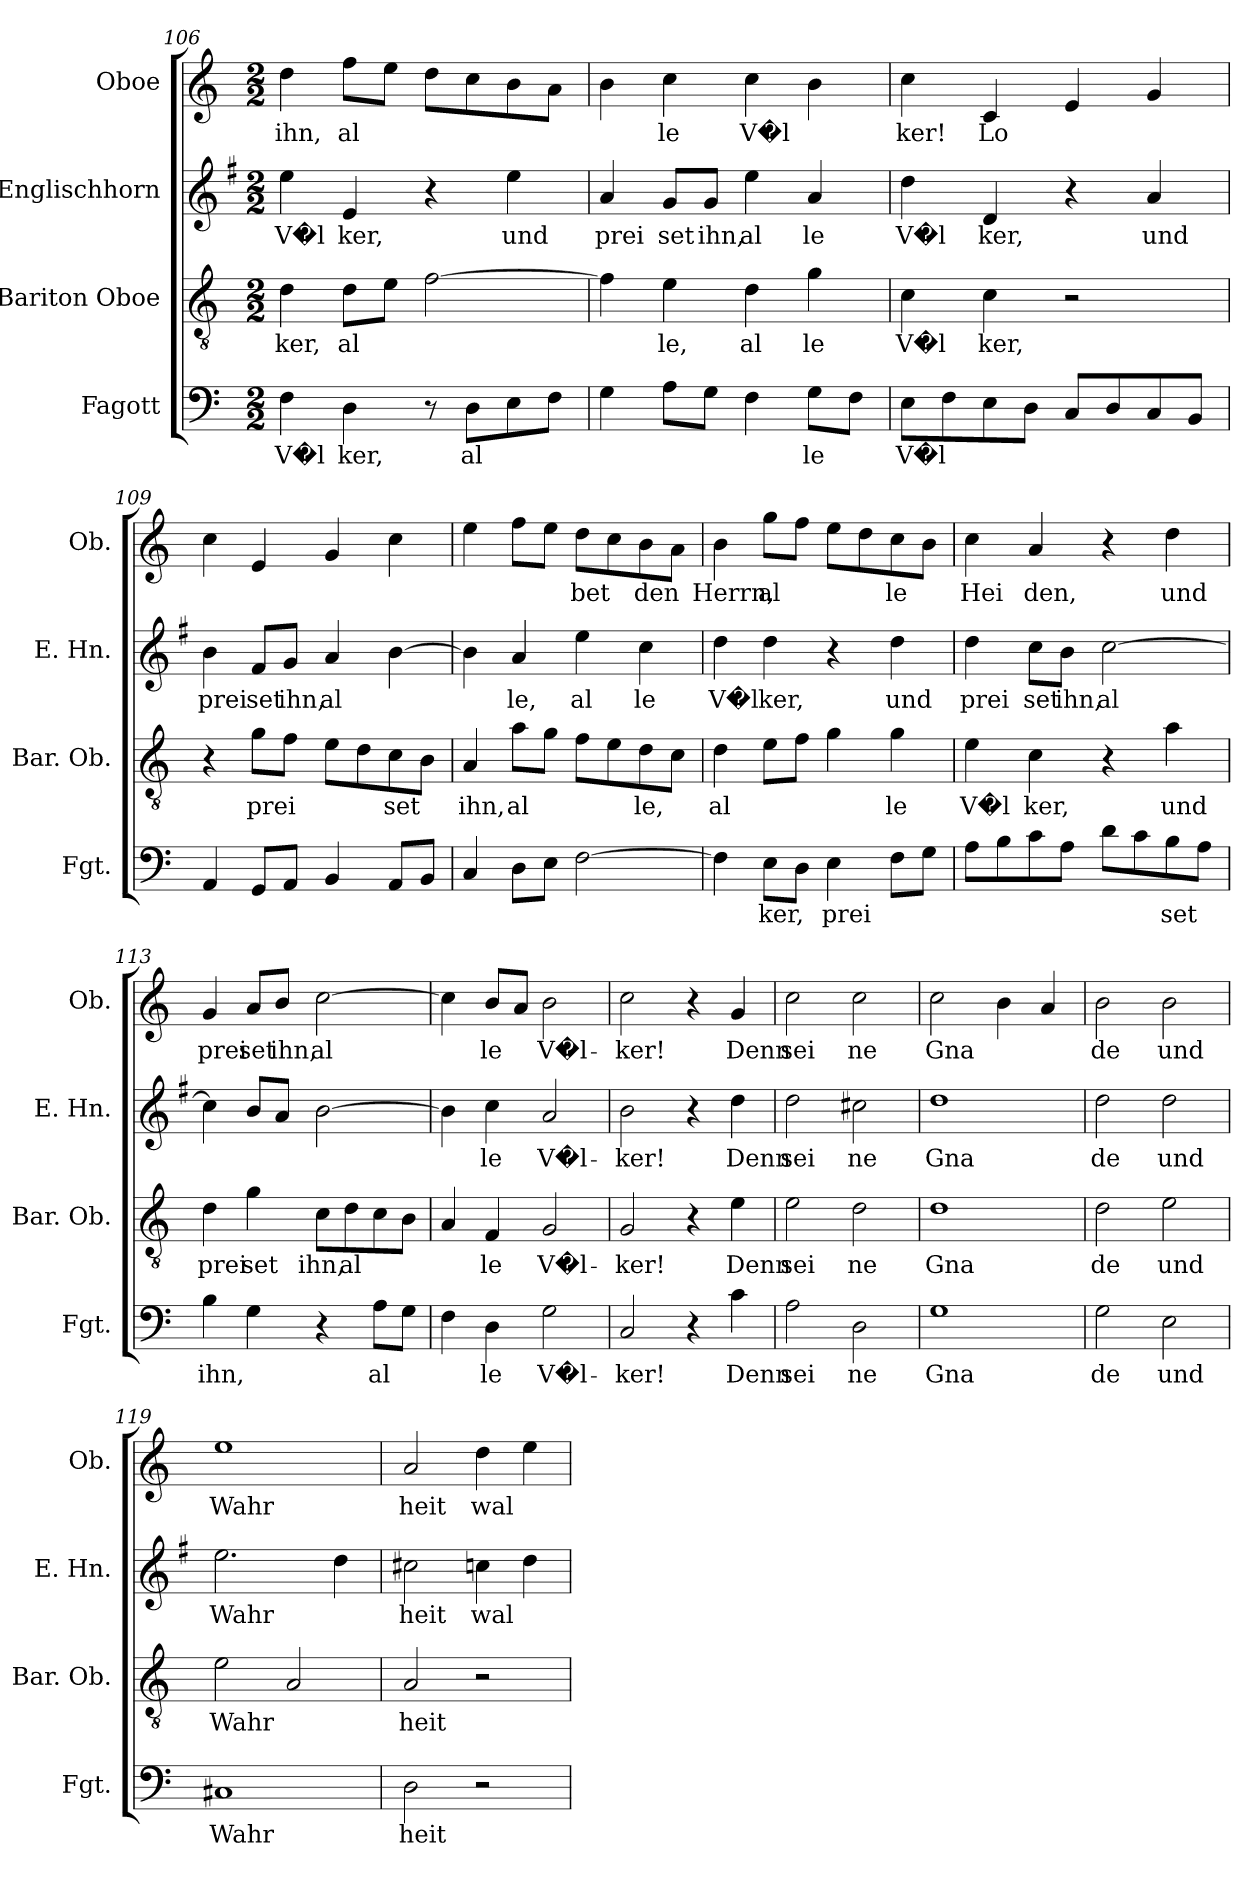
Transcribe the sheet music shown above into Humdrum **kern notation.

**kern	**text	**kern	**text	**kern	**text	**kern	**text
*part4	*part4	*part3	*part3	*part2	*part2	*part1	*part1
*staff4	*staff4	*staff3	*staff3	*staff2	*staff2	*staff1	*staff1
*I"Fagott	*	*I"Bariton Oboe	*	*I"Englischhorn	*	*I"Oboe	*
*I'Fgt.	*	*I'Bar. Ob.	*	*I'E. Hn.	*	*I'Ob.	*
*clefF4	*	*clefGv2	*	*clefG2	*	*clefG2	*
*	*	*	*	*ITrd4c7	*	*	*
*k[]	*	*k[]	*	*k[]	*	*k[]	*
*M2/2	*	*M2/2	*	*M2/2	*	*M2/2	*
=106	=106	=106	=106	=106	=106	=106	=106
4F\	V�l	4d\	ker,	4a\	V�l	4dd\	ihn,
4D\	ker,	8d\L	al	4A/	ker,	8ff\L	al
.	.	8e\J	.	.	.	8ee\J	.
8r	.	[2f\	.	4r	.	8dd\L	.
8D\L	al	.	.	.	.	8cc\	.
8E\	.	.	.	4a\	und	8b\	.
8F\J	.	.	.	.	.	8a\J	.
=107	=107	=107	=107	=107	=107	=107	=107
4G\	.	4f\]	.	4d/	prei	4b\	.
8A\L	.	4e\	le,	8c/L	set	4cc\	le
8G\J	.	.	.	8c/J	ihn,	.	.
4F\	.	4d\	al	4a\	al	4cc\	V�l
8G\L	le	4g\	le	4d/	le	4b\	.
8F\J	.	.	.	.	.	.	.
=108	=108	=108	=108	=108	=108	=108	=108
8E\L	V�l	4c\	V�l	4g\	V�l	4cc\	ker!
8F\	.	.	.	.	.	.	.
8E\	.	4c\	ker,	4G/	ker,	4c/	Lo
8D\J	.	.	.	.	.	.	.
8C/L	.	2r	.	4r	.	4e/	.
8D/	.	.	.	.	.	.	.
8C/	.	.	.	4d/	und	4g/	.
8BB/J	.	.	.	.	.	.	.
!!LO:LB:g=z
=109	=109	=109	=109	=109	=109	=109	=109
4AA/	.	4r	.	4e\	prei	4cc\	.
8GG/L	.	8g\L	prei	8B/L	set	4e/	.
8AA/J	.	8f\J	.	8c/J	ihn,	.	.
4BB/	.	8e\L	.	4d/	al	4g/	.
.	.	8d\	.	.	.	.	.
8AA/L	.	8c\	set	[4e\	.	4cc\	.
8BB/J	.	8B\J	.	.	.	.	.
=110	=110	=110	=110	=110	=110	=110	=110
4C/	.	4A/	ihn,	4e\]	.	4ee\	.
8D\L	.	8a\L	al	4d/	le,	8ff\L	.
8E\J	.	8g\J	.	.	.	8ee\J	.
[2F\	.	8f\L	.	4a\	al	8dd\L	bet
.	.	8e\	.	.	.	8cc\	.
.	.	8d\	le,	4f\	le	8b\	den
.	.	8c\J	.	.	.	8a\J	.
=111	=111	=111	=111	=111	=111	=111	=111
4F\]	.	4d\	al	4g\	V�l	4b\	Herrn,
8E\L	ker,	8e\L	.	4g\	ker,	8gg\L	al
8D\J	.	8f\J	.	.	.	8ff\J	.
4E\	prei	4g\	.	4r	.	8ee\L	.
.	.	.	.	.	.	8dd\	.
8F\L	.	4g\	le	4g\	und	8cc\	le
8G\J	.	.	.	.	.	8b\J	.
!!LO:LB:g=z
=112	=112	=112	=112	=112	=112	=112	=112
8A\L	.	4e\	V�l	4g\	prei	4cc\	Hei
8B\	.	.	.	.	.	.	.
8c\	.	4c\	ker,	8f\L	set	4a/	den,
8A\J	.	.	.	8e\J	ihn,	.	.
8d\L	.	4r	.	[2f\	al	4r	.
8c\	.	.	.	.	.	.	.
8B\	set	4a\	und	.	.	4dd\	und
8A\J	.	.	.	.	.	.	.
=113	=113	=113	=113	=113	=113	=113	=113
4B\	ihn,	4d\	prei	4f\]	.	4g/	prei
4G\	.	4g\	set	8e/L	.	8a/L	set
.	.	.	.	8d/J	.	8b/J	ihn,
4r	.	8c\L	ihn,	[2e\	.	[2cc\	al
.	.	8d\	al	.	.	.	.
8A\L	al	8c\	.	.	.	.	.
8G\J	.	8B\J	.	.	.	.	.
=114	=114	=114	=114	=114	=114	=114	=114
4F\	.	4A/	.	4e\]	.	4cc\]	.
4D\	le	4F/	le	4f\	le	8b/L	le
.	.	.	.	.	.	8a/J	.
2G\	V�l-	2G/	V�l-	2d/	V�l-	2b\	V�l-
=115	=115	=115	=115	=115	=115	=115	=115
2C/	-ker!	2G/	-ker!	2e\	-ker!	2cc\	-ker!
4r	.	4r	.	4r	.	4r	.
4c\	Denn	4e\	Denn	4g\	Denn	4g/	Denn
!!LO:PB:g=z
=116	=116	=116	=116	=116	=116	=116	=116
2A\	sei	2e\	sei	2g\	sei	2cc\	sei
2D\	ne	2d\	ne	2f#X\	ne	2cc\	ne
=117	=117	=117	=117	=117	=117	=117	=117
1G	Gna	1d	Gna	1g	Gna	2cc\	Gna
.	.	.	.	.	.	4b\	.
.	.	.	.	.	.	4a/	.
=118	=118	=118	=118	=118	=118	=118	=118
2G\	de	2d\	de	2g\	de	2b\	de
2E\	und	2e\	und	2g\	und	2b\	und
=119	=119	=119	=119	=119	=119	=119	=119
1C#X	Wahr	2e\	Wahr	2.a\	Wahr	1ee	Wahr
.	.	2A/	.	.	.	.	.
.	.	.	.	4g\	.	.	.
=120	=120	=120	=120	=120	=120	=120	=120
2D\	heit	2A/	heit	2f#X\	heit	2a/	heit
2r	.	2r	.	4fn\	wal	4dd\	wal
.	.	.	.	4g\	.	4ee\	.
=	=	=	=	=	=	=	=
*-	*-	*-	*-	*-	*-	*-	*-
